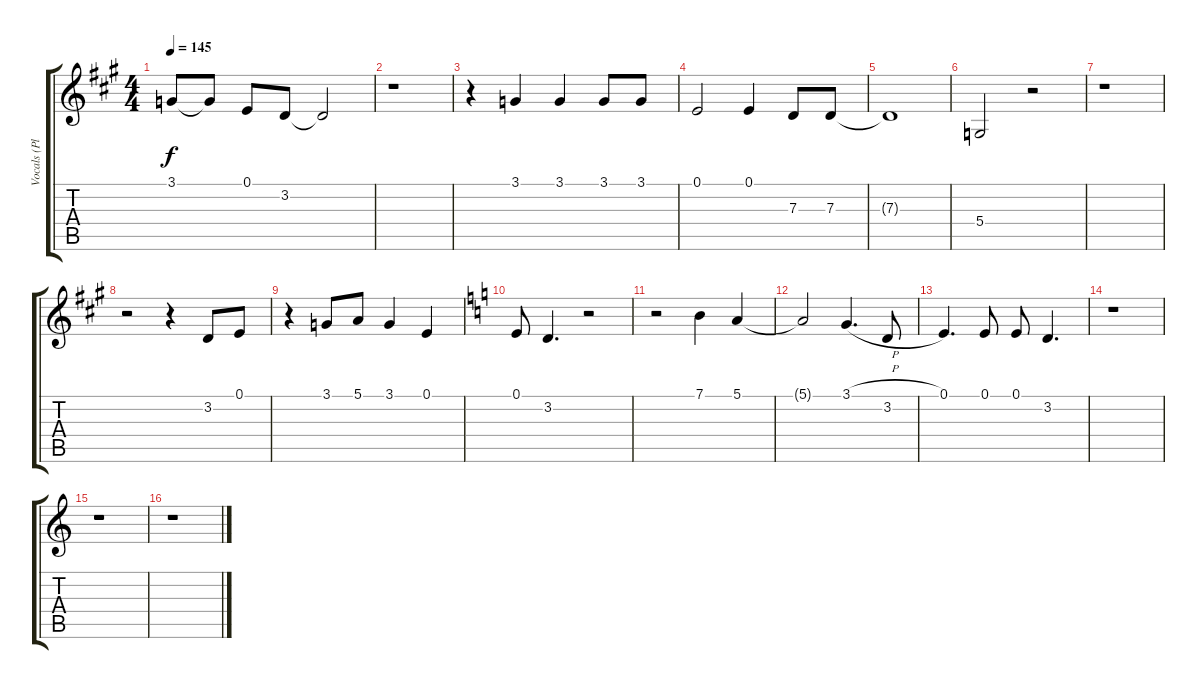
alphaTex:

\track ("Vocals (Plant)" "Vocals (Pl") {instrument lead2sawtooth}
\staff {score tabs}
\tuning (E4 B3 G3 D3 A2 E2) {hide}
\ts (4 4)
\tempo 145
\clef g2
\ks a
3.1.8{dy f} 3.1{t}.8 0.1.8 3.2.8 3.2{t}.2 |
r.1 |
r.4 3.1.4 3.1.4 3.1.8 3.1.8 |
0.1.2 0.1.4 7.3.8 7.3.8 |
7.3{t}.1 |
5.4.2 r.2 |
r.1 |
r.2 r.4 3.2.8 0.1.8 |
r.4 3.1.8 5.1.8 3.1.4 0.1.4 |
\ks c
0.1.8 3.2.4{d} r.2 |
r.2 7.1.4 5.1.4 |
5.1{t}.2 3.1{h}.4{d} 3.2.8 |
0.1.4{d} 0.1.8 0.1.8 3.2.4{d} |
r.1 |
r.1 |
r.1
